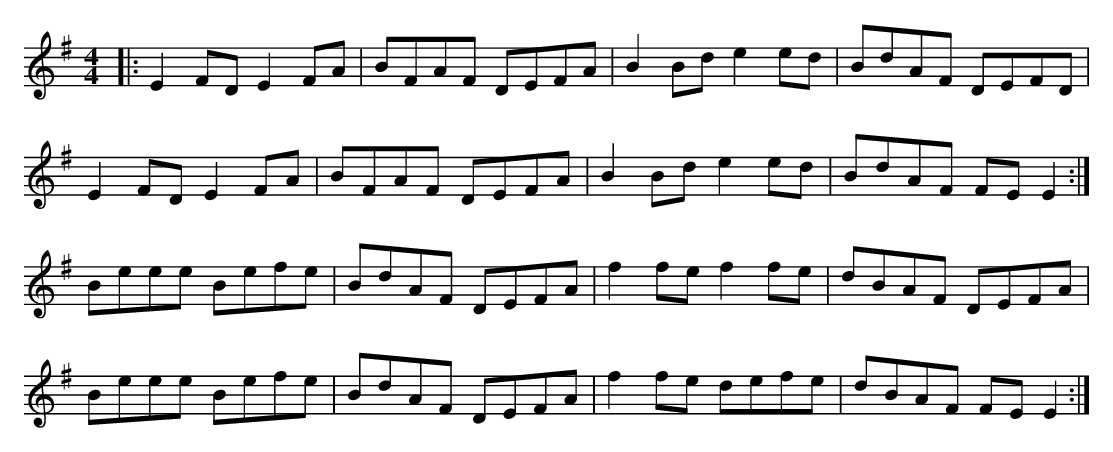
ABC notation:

X:1
M:4/4
K:Emin
|:E2 FD E2 FA|BFAF DEFA|B2 Bd e2 ed|BdAF DEFD|
E2 FD E2 FA|BFAF DEFA|B2 Bd e2 ed|BdAF FE E2:|
Beee Befe|BdAF DEFA|f2 fe f2 fe|dBAF DEFA|
Beee Befe|BdAF DEFA|f2 fe defe|dBAF FEE2:|
